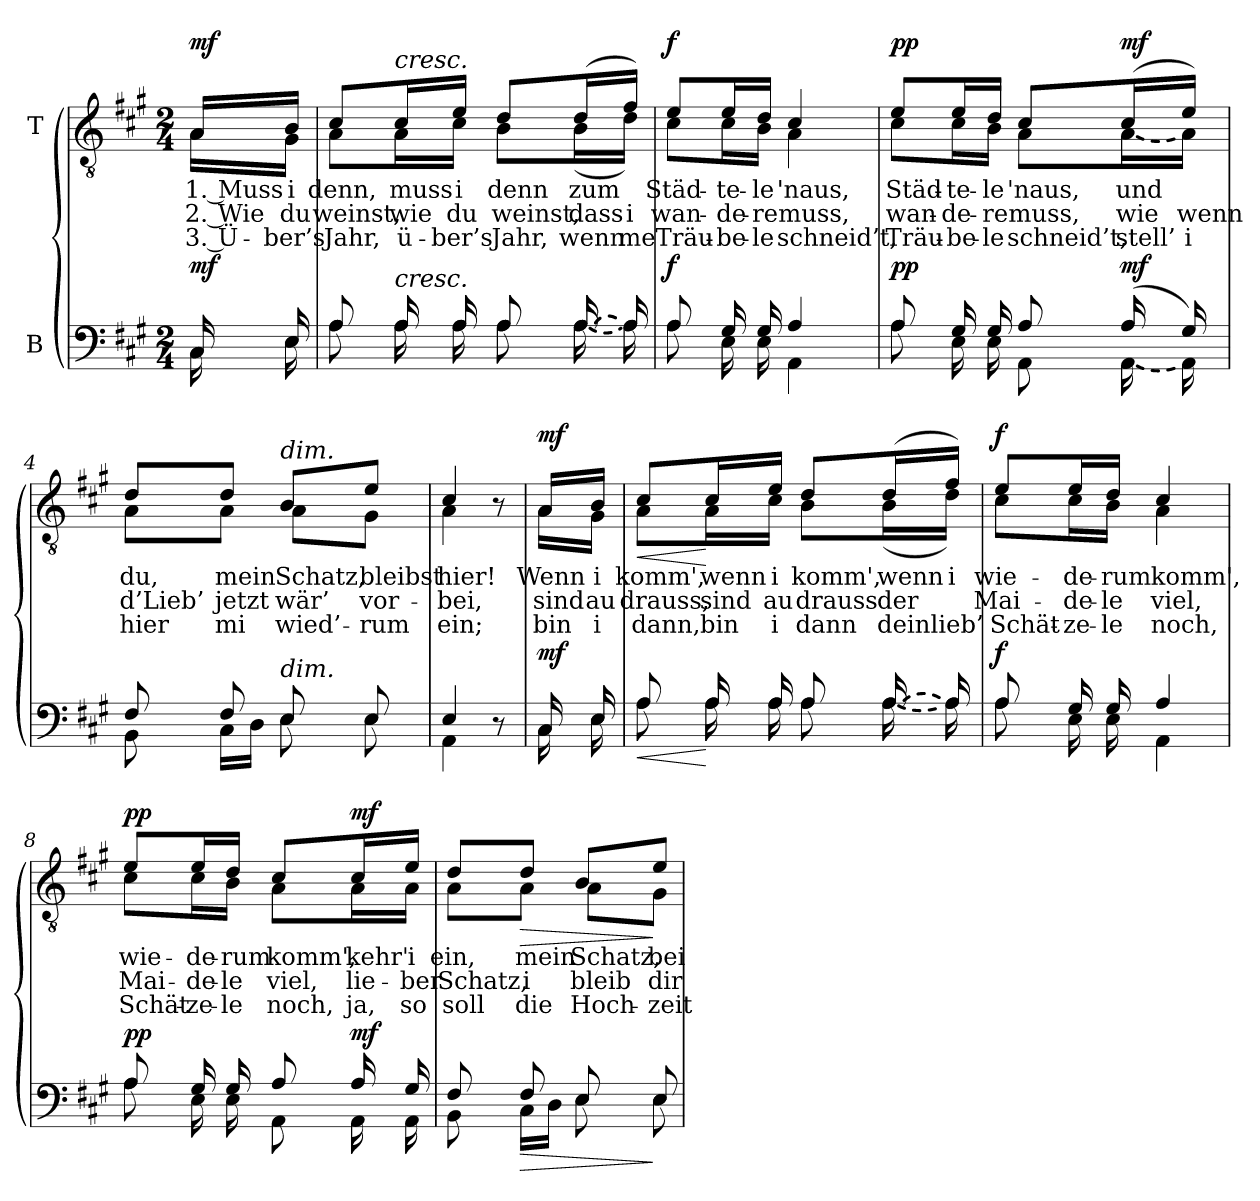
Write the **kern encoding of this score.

**kern	**dynam	**kern	**text	**text	**text	**dynam
*part2	*part2	*part1	*part1	*part1	*part1	*part1
*staff2	*staff2	*staff1	*staff1	*staff1	*staff1	*staff1
*I"B	*	*I"T	*	*	*	*
*clefF4	*	*clefGv2	*	*	*	*
*k[f#c#g#]	*	*k[f#c#g#]	*	*	*	*
*M2/4	*	*M2/4	*	*	*	*
=	=	=	=	=	=	=
*^	*	*	*	*	*	*
!	!	!	!LO:TX:a:B:t=Mäßig und mit herzlichem Ausdruck	!	!	!	!
!	!	!LO:DY:a	!	!LO:LY:b	!LO:LY:b	!LO:LY:b	!LO:DY:a
*	*	*	*^	*	*	*	*
16C#/	16C#\	mf	16A/LL	16A\LL	1. Muss	2. Wie	3. Ü-	mf
!	!	!	!	!	!LO:LY:b	!LO:LY:b	!LO:LY:b	!
16E/	16E\	.	16B/JJ	16G#\JJ	i	du	-ber’s	.
=1	=1	=1	=1	=1	=1	=1	=1	=1
!	!	!	!	!	!LO:LY:b	!LO:LY:b	!LO:LY:b	!
8A/	8A\	.	8c#/L	8A\L	denn,	weinst,	Jahr,	.
!	!	!	!LO:TX:a:i:t=cresc.	!	!	!	!	!
!LO:TX:a:i:t=cresc.	!	!	!	!	!	!	!	!
!	!	!	!	!	!LO:LY:b	!LO:LY:b	!LO:LY:b	!
16A/	16A\	.	16c#/L	16A\L	muss	wie	ü-	.
!	!	!	!	!	!LO:LY:b	!LO:LY:b	!LO:LY:b	!
16A/	16A\	.	16e/JJ	16c#\JJ	i	du	-ber’s	.
!	!	!	!	!	!LO:LY:b	!LO:LY:b	!LO:LY:b	!
8A/	8A\	.	8d/L	8B\L	denn	weinst,	Jahr,	.
!LO:T:dash	!LO:T:dash	!	!	!	!LO:LY:b	!LO:LY:b	!LO:LY:b	!
[16A/	[16A\	.	(16d/L	(16B\L	zum	dass	wenn	.
!	!	!	!	!	!	!LO:LY:b	!LO:LY:b	!
16A/]	16A\]	.	16f#/JJ)	16d\JJ)	.	i	me	.
=2	=2	=2	=2	=2	=2	=2	=2	=2
!	!	!LO:DY:a	!	!	!LO:LY:b	!LO:LY:b	!LO:LY:b	!LO:DY:a
8A/	8A\	f	8e/L	8c#\L	Städ-	wan-	Träu-	f
!	!	!	!	!	!LO:LY:b	!LO:LY:b	!LO:LY:b	!
16G#/	16E\	.	16e/L	16c#\L	-te-	-de-	-be-	.
!	!	!	!	!	!LO:LY:b	!LO:LY:b	!LO:LY:b	!
16G#/	16E\	.	16d/JJ	16B\JJ	-le	-re	-le	.
!	!	!	!	!	!LO:LY:b	!LO:LY:b	!LO:LY:b	!
4A/	4AA\	.	4c#/	4A\	'naus,	muss,	schneid’t,	.
!!LO:LB:g=z	!!
=3	=3	=3	=3	=3	=3	=3	=3	=3
!	!	!LO:DY:a	!	!	!LO:LY:b	!LO:LY:b	!LO:LY:b	!LO:DY:a
8A/	8A\	pp	8e/L	8c#\L	Städ-	wan-	Träu-	pp
!	!	!	!	!	!LO:LY:b	!LO:LY:b	!LO:LY:b	!
16G#/	16E\	.	16e/L	16c#\L	-te-	-de-	-be-	.
!	!	!	!	!	!LO:LY:b	!LO:LY:b	!LO:LY:b	!
16G#/	16E\	.	16d/JJ	16B\JJ	-le	-re	-le	.
!	!	!	!	!	!LO:LY:b	!LO:LY:b	!LO:LY:b	!
8A/	8AA\	.	8c#/L	8A\L	'naus,	muss,	schneid’t,	.
!	!LO:T:dash	!LO:DY:a	!	!LO:T:dash	!LO:LY:b	!LO:LY:b	!LO:LY:b	!LO:DY:a
(16A/	[16AA\	mf	(16c#/L	[16A\L	und	wie	stell’	mf
!	!	!	!	!	!	!LO:LY:b	!LO:LY:b	!
16G#/)	16AA\]	.	16e/JJ)	16A\JJ]	.	wenn	i	.
=4	=4	=4	=4	=4	=4	=4	=4	=4
!	!	!	!	!	!LO:LY:b	!LO:LY:b	!LO:LY:b	!
8F#/	8BB\	.	8d/L	8A\L	du,	d’Lieb’	hier	.
!	!	!	!	!	!LO:LY:b	!LO:LY:b	!LO:LY:b	!
8F#/	16C#\LL	.	8d/J	8A\J	mein	jetzt	mi	.
.	16D\JJ	.	.	.	.	.	.	.
!	!	!	!LO:TX:a:i:t=dim.	!	!	!	!	!
!LO:TX:a:i:t=dim.	!	!	!	!	!	!	!	!
!	!	!	!	!	!LO:LY:b	!LO:LY:b	!LO:LY:b	!
8E/	8E\	.	8B/L	8A\L	Schatz,	wär’	wied’-	.
!	!	!	!	!	!LO:LY:b	!LO:LY:b	!LO:LY:b	!
8E/	8E\	.	8e/J	8G#\J	bleibst	vor-	-rum	.
=5	=5	=5	=5	=5	=5	=5	=5	=5
!	!	!	!	!	!LO:LY:b	!LO:LY:b	!LO:LY:b	!
4E/	4AA\	.	4c#/	4A\	hier!	-bei,	ein;	.
8r	8ryy	.	8r	8ryy	.	.	.	.
!!LO:LB:g=z	!!
=5X1	=5X1	=5X1	=5X1	=5X1	=5X1	=5X1	=5X1	=5X1
!	!	!LO:DY:a	!	!	!LO:LY:b	!LO:LY:b	!LO:LY:b	!LO:DY:a
16C#/	16C#\	mf	16A/LL	16A\LL	Wenn	sind	bin	mf
!	!	!	!	!	!LO:LY:b	!LO:LY:b	!LO:LY:b	!
16E/	16E\	.	16B/JJ	16G#\JJ	i	au	i	.
=6	=6	=6	=6	=6	=6	=6	=6	=6
!	!	!LO:HP:b	!	!	!LO:LY:b	!LO:LY:b	!LO:LY:b	!LO:HP:b
8A/	8A\	<	8c#/L	8A\L	komm',	drauss,	dann,	<
!	!	!	!	!	!LO:LY:b	!LO:LY:b	!LO:LY:b	!
16A/	16A\	[	16c#/L	16A\L	wenn	sind	bin	[
!	!	!	!	!	!LO:LY:b	!LO:LY:b	!LO:LY:b	!
16A/	16A\	.	16e/JJ	16c#\JJ	i	au	i	.
!	!	!	!	!	!LO:LY:b	!LO:LY:b	!LO:LY:b	!
8A/	8A\	.	8d/L	8B\L	komm',	drauss	dann	.
!LO:T:dash	!LO:T:dash	!	!	!	!LO:LY:b	!LO:LY:b	!LO:LY:b	!
[16A/	[16A\	.	(16d/L	(16B\L	wenn	der	dein	.
!	!	!	!	!	!LO:LY:b	!	!LO:LY:b	!
16A/]	16A\]	.	16f#/JJ)	16d\JJ)	i	.	lieb’	.
=7	=7	=7	=7	=7	=7	=7	=7	=7
!	!	!LO:DY:a	!	!	!LO:LY:b	!LO:LY:b	!LO:LY:b	!LO:DY:a
8A/	8A\	f	8e/L	8c#\L	wie-	Mai-	Schät-	f
!	!	!	!	!	!LO:LY:b	!LO:LY:b	!LO:LY:b	!
16G#/	16E\	.	16e/L	16c#\L	-de-	-de-	-ze-	.
!	!	!	!	!	!LO:LY:b	!LO:LY:b	!LO:LY:b	!
16G#/	16E\	.	16d/JJ	16B\JJ	-rum	-le	-le	.
!	!	!	!	!	!LO:LY:b	!LO:LY:b	!LO:LY:b	!
4A/	4AA\	.	4c#/	4A\	komm',	viel,	noch,	.
!!LO:LB:g=z	!!
=8	=8	=8	=8	=8	=8	=8	=8	=8
!	!	!LO:DY:a	!	!	!LO:LY:b	!LO:LY:b	!LO:LY:b	!LO:DY:a
8A/	8A\	pp	8e/L	8c#\L	wie-	Mai-	Schät-	pp
!	!	!	!	!	!LO:LY:b	!LO:LY:b	!LO:LY:b	!
16G#/	16E\	.	16e/L	16c#\L	-de-	-de-	-ze-	.
!	!	!	!	!	!LO:LY:b	!LO:LY:b	!LO:LY:b	!
16G#/	16E\	.	16d/JJ	16B\JJ	-rum	-le	-le	.
!	!	!	!	!	!LO:LY:b	!LO:LY:b	!LO:LY:b	!
8A/	8AA\	.	8c#/L	8A\L	komm',	viel,	noch,	.
!	!	!LO:DY:a	!	!	!LO:LY:b	!LO:LY:b	!LO:LY:b	!LO:DY:a
16A/	16AA\	mf	16c#/L	16A\L	kehr'	lie-	ja,	mf
!	!	!	!	!	!LO:LY:b	!LO:LY:b	!LO:LY:b	!
16G#/	16AA\	.	16e/JJ	16A\JJ	i	-ber	so	.
=9	=9	=9	=9	=9	=9	=9	=9	=9
!	!	!	!	!	!LO:LY:b	!LO:LY:b	!LO:LY:b	!
8F#/	8BB\	.	8d/L	8A\L	ein,	Schatz,	soll	.
!	!	!LO:HP:b	!	!	!LO:LY:b	!LO:LY:b	!LO:LY:b	!LO:HP:b
8F#/	16C#\LL	>	8d/J	8A\J	mein	i	die	>
.	16D\JJ	.	.	.	.	.	.	.
!	!	!	!	!	!LO:LY:b	!LO:LY:b	!LO:LY:b	!
8E/	8E\	.	8B/L	8A\L	Schatz,	bleib	Hoch-	.
!	!	!	!	!	!LO:LY:b	!LO:LY:b	!LO:LY:b	!
8E/	8E\	]	8e/J	8G#\J	bei	dir	-zeit	]
*v	*v	*	*	*	*	*	*	*
*	*	*v	*v	*	*	*	*
=	=	=	=	=	=	=
*-	*-	*-	*-	*-	*-	*-
